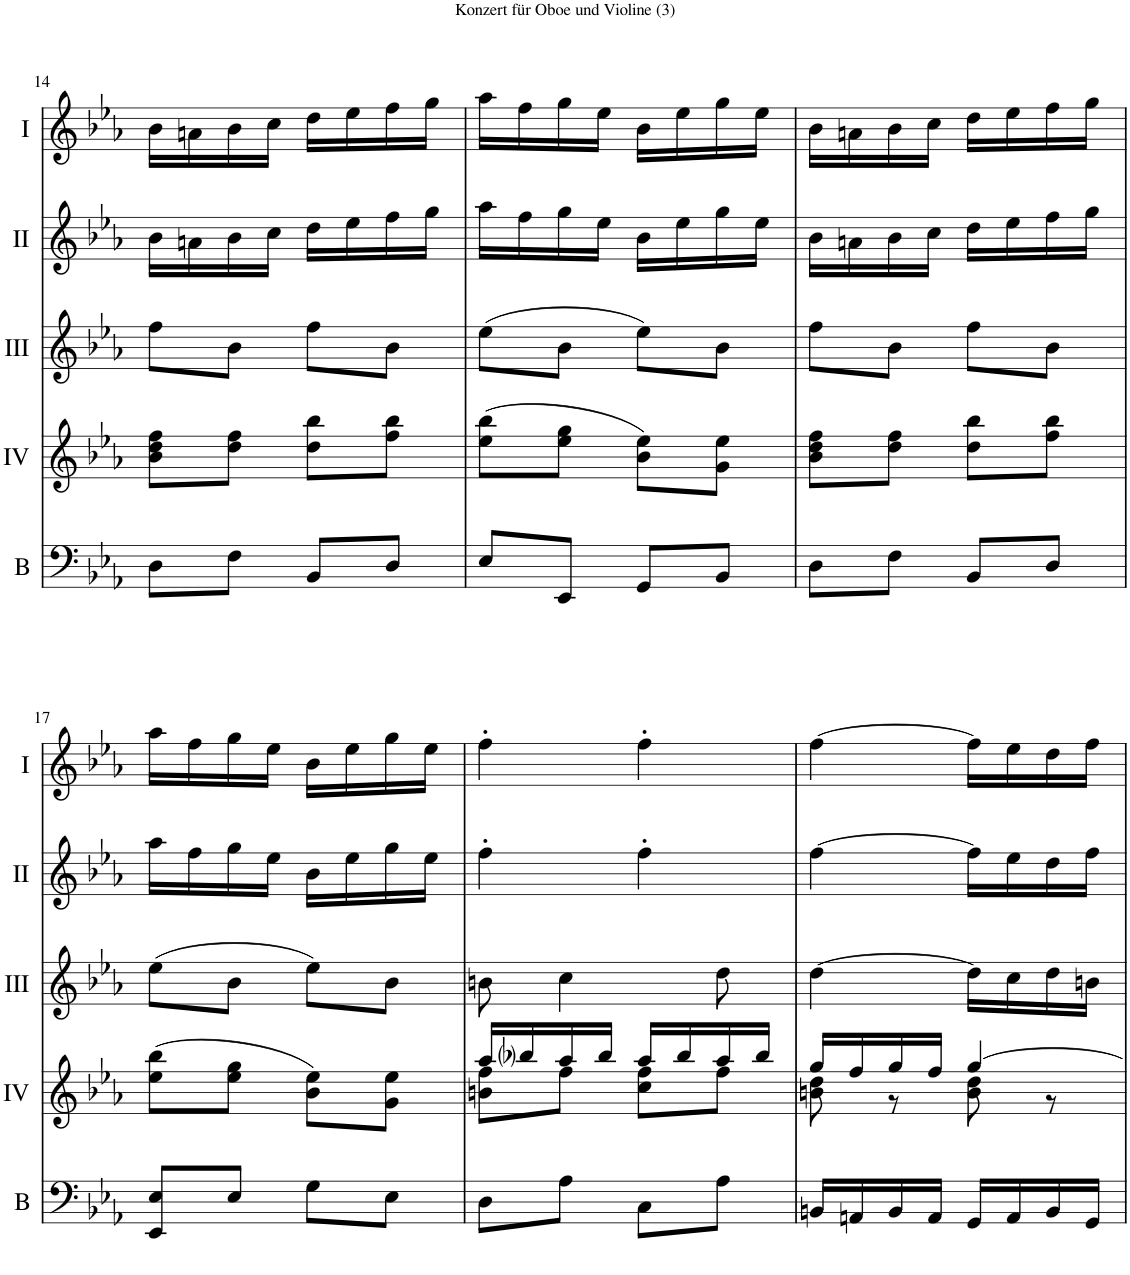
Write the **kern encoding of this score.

**kern	**kern	**kern	**kern	**kern
*part5	*part4	*part3	*part2	*part1
*staff5	*staff4	*staff3	*staff2	*staff1
*I"Basson	*I"Acc. 4	*I"Acc. 3	*I"Acc. 2	*I"Acc. 1
*I'B	*	*	*	*
!!LO:PB:g=z
*clefF4	*clefG2	*clefG2	*clefG2	*clefG2
*Trd7c12	*Trd7c12	*	*	*
*k[b-e-a-]	*k[b-e-a-]	*k[b-e-a-]	*k[b-e-a-]	*k[b-e-a-]
*M2/4	*M2/4	*M2/4	*M2/4	*M2/4
=14	=14	=14	=14	=14
8D\L	8b-\ 8dd\ 8ff\L	8ff\L	16b-\LL	16b-\LL
.	.	.	16an\	16an\
8F\J	8dd\ 8ff\J	8b-\J	16b-\	16b-\
.	.	.	16cc\JJ	16cc\JJ
8BB-/L	8dd\ 8bb-\L	8ff\L	16dd\LL	16dd\LL
.	.	.	16ee-\	16ee-\
8D/J	8ff\ 8bb-\J	8b-\J	16ff\	16ff\
.	.	.	16gg\JJ	16gg\JJ
=15	=15	=15	=15	=15
8E-/L	(8ee-\ 8bb-\L	(8ee-\L	16aa-\LL	16aa-\LL
.	.	.	16ff\	16ff\
8EE-/J	8ee-\ 8gg\J	8b-\J	16gg\	16gg\
.	.	.	16ee-\JJ	16ee-\JJ
8GG/L	8b-\ 8ee-\L)	8ee-\L)	16b-\LL	16b-\LL
.	.	.	16ee-\	16ee-\
8BB-/J	8g\ 8ee-\J	8b-\J	16gg\	16gg\
.	.	.	16ee-\JJ	16ee-\JJ
=16	=16	=16	=16	=16
8D\L	8b-\ 8dd\ 8ff\L	8ff\L	16b-\LL	16b-\LL
.	.	.	16an\	16an\
8F\J	8dd\ 8ff\J	8b-\J	16b-\	16b-\
.	.	.	16cc\JJ	16cc\JJ
8BB-/L	8dd\ 8bb-\L	8ff\L	16dd\LL	16dd\LL
.	.	.	16ee-\	16ee-\
8D/J	8ff\ 8bb-\J	8b-\J	16ff\	16ff\
.	.	.	16gg\JJ	16gg\JJ
!!LO:LB:g=z
=17	=17	=17	=17	=17
8EE-/ 8E-/L	(8ee-\ 8bb-\L	(8ee-\L	16aa-\LL	16aa-\LL
.	.	.	16ff\	16ff\
8E-/J	8ee-\ 8gg\J	8b-\J	16gg\	16gg\
.	.	.	16ee-\JJ	16ee-\JJ
8G\L	8b-\ 8ee-\L)	8ee-\L)	16b-\LL	16b-\LL
.	.	.	16ee-\	16ee-\
8E-\J	8g\ 8ee-\J	8b-\J	16gg\	16gg\
.	.	.	16ee-\JJ	16ee-\JJ
=18	=18	=18	=18	=18
*	*^	*	*	*
8D\L	16aa-/LL	8bn\ 8ff\L	8bn\	4ff'\	4ff'\
.	16bb-i/	.	.	.	.
8A-\J	16aa-/	8ff\J	4cc\	.	.
.	16bb-/JJ	.	.	.	.
8C\L	16aa-/LL	8cc\ 8ff\L	.	4ff'\	4ff'\
.	16bb-/	.	.	.	.
8A-\J	16aa-/	8ff\J	8dd\	.	.
.	16bb-/JJ	.	.	.	.
=19	=19	=19	=19	=19	=19
16BBn/LL	16gg/LL	8bn\ 8dd\	[4dd\	[4ff\	[4ff\
16AAn/	16ff/	.	.	.	.
16BB/	16gg/	8r	.	.	.
16AA/JJ	16ff/JJ	.	.	.	.
16GG/LL	[4gg/	8b\ 8dd\	16dd\LL]	16ff\LL]	16ff\LL]
16AA/	.	.	16cc\	16ee-\	16ee-\
16BB/	.	8r	16dd\	16dd\	16dd\
16GG/JJ	.	.	16bn\JJ	16ff\JJ	16ff\JJ
*	*v	*v	*	*	*
=	=	=	=	=
*-	*-	*-	*-	*-
